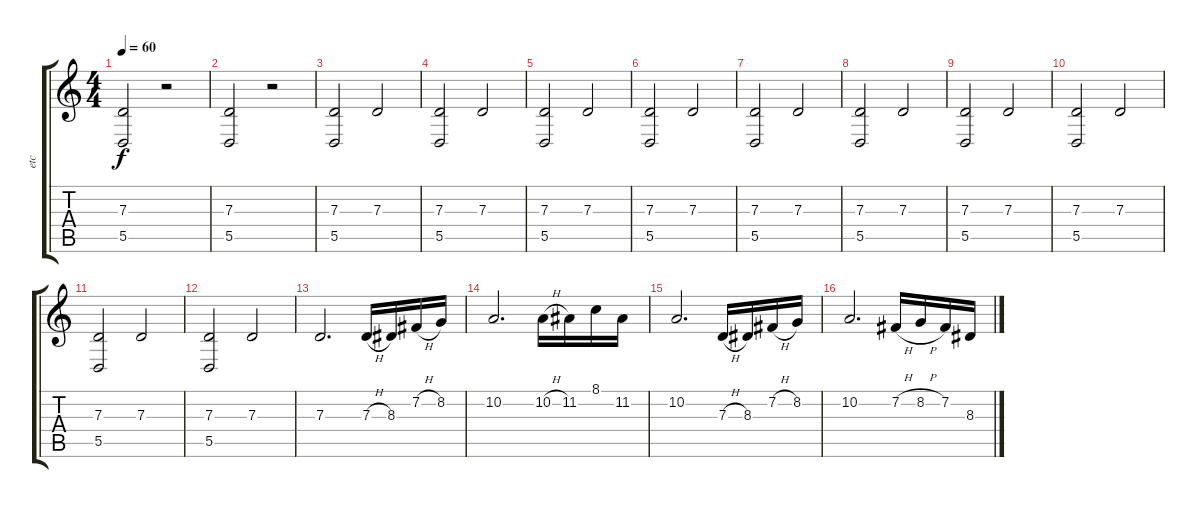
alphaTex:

\track ("etc" "etc") {instrument synthstrings2}
\staff {score tabs}
\tuning (E4 B3 G3 D3 A2 E2) {hide}
\ts (4 4)
\tempo 60
\clef g2
\ks c
(7.3 5.5).2{dy f} r.2 |
(7.3 5.5).2 r.2 |
(7.3 5.5).2 7.3.2 |
(7.3 5.5).2 7.3.2 |
(7.3 5.5).2 7.3.2 |
(7.3 5.5).2 7.3.2 |
(7.3 5.5).2 7.3.2 |
(7.3 5.5).2 7.3.2 |
(7.3 5.5).2 7.3.2 |
(7.3 5.5).2 7.3.2 |
(7.3 5.5).2 7.3.2 |
(7.3 5.5).2 7.3.2 |
7.3.2{d} 7.3{h}.16 8.3.16 7.2{h}.16 8.2.16 |
10.2.2{d} 10.2{h}.16 11.2.16 8.1.16 11.2.16 |
10.2.2{d} 7.3{h}.16 8.3.16 7.2{h}.16 8.2.16 |
10.2.2{d} 7.2{h}.16 8.2{h}.16 7.2.16 8.3.16
